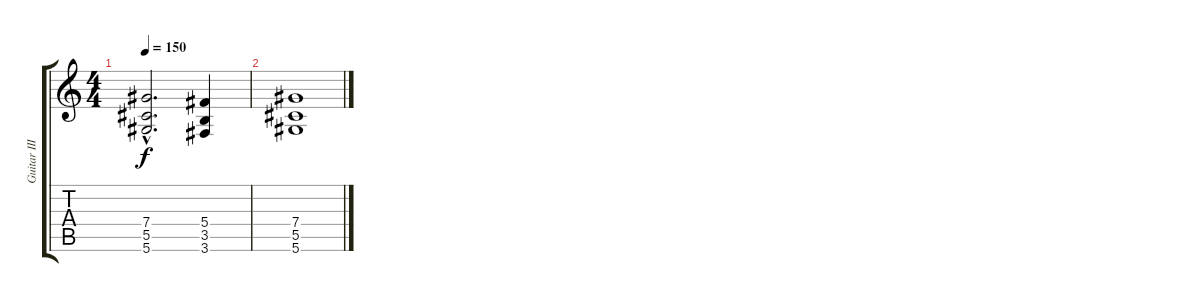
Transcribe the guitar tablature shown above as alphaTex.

\track ("Guitar III" "Guitar III") {instrument distortionguitar}
\staff {score tabs}
\tuning (Eb4 Bb3 Gb3 Db3 Ab2 Eb2) {hide}
\ts (4 4)
\tempo 150
\clef g2
\ks c
(7.4{hac t} 5.5{hac t} 5.6{hac t}).2{d dy f} (5.4 3.5 3.6).4 |
(7.4 5.5 5.6).1
